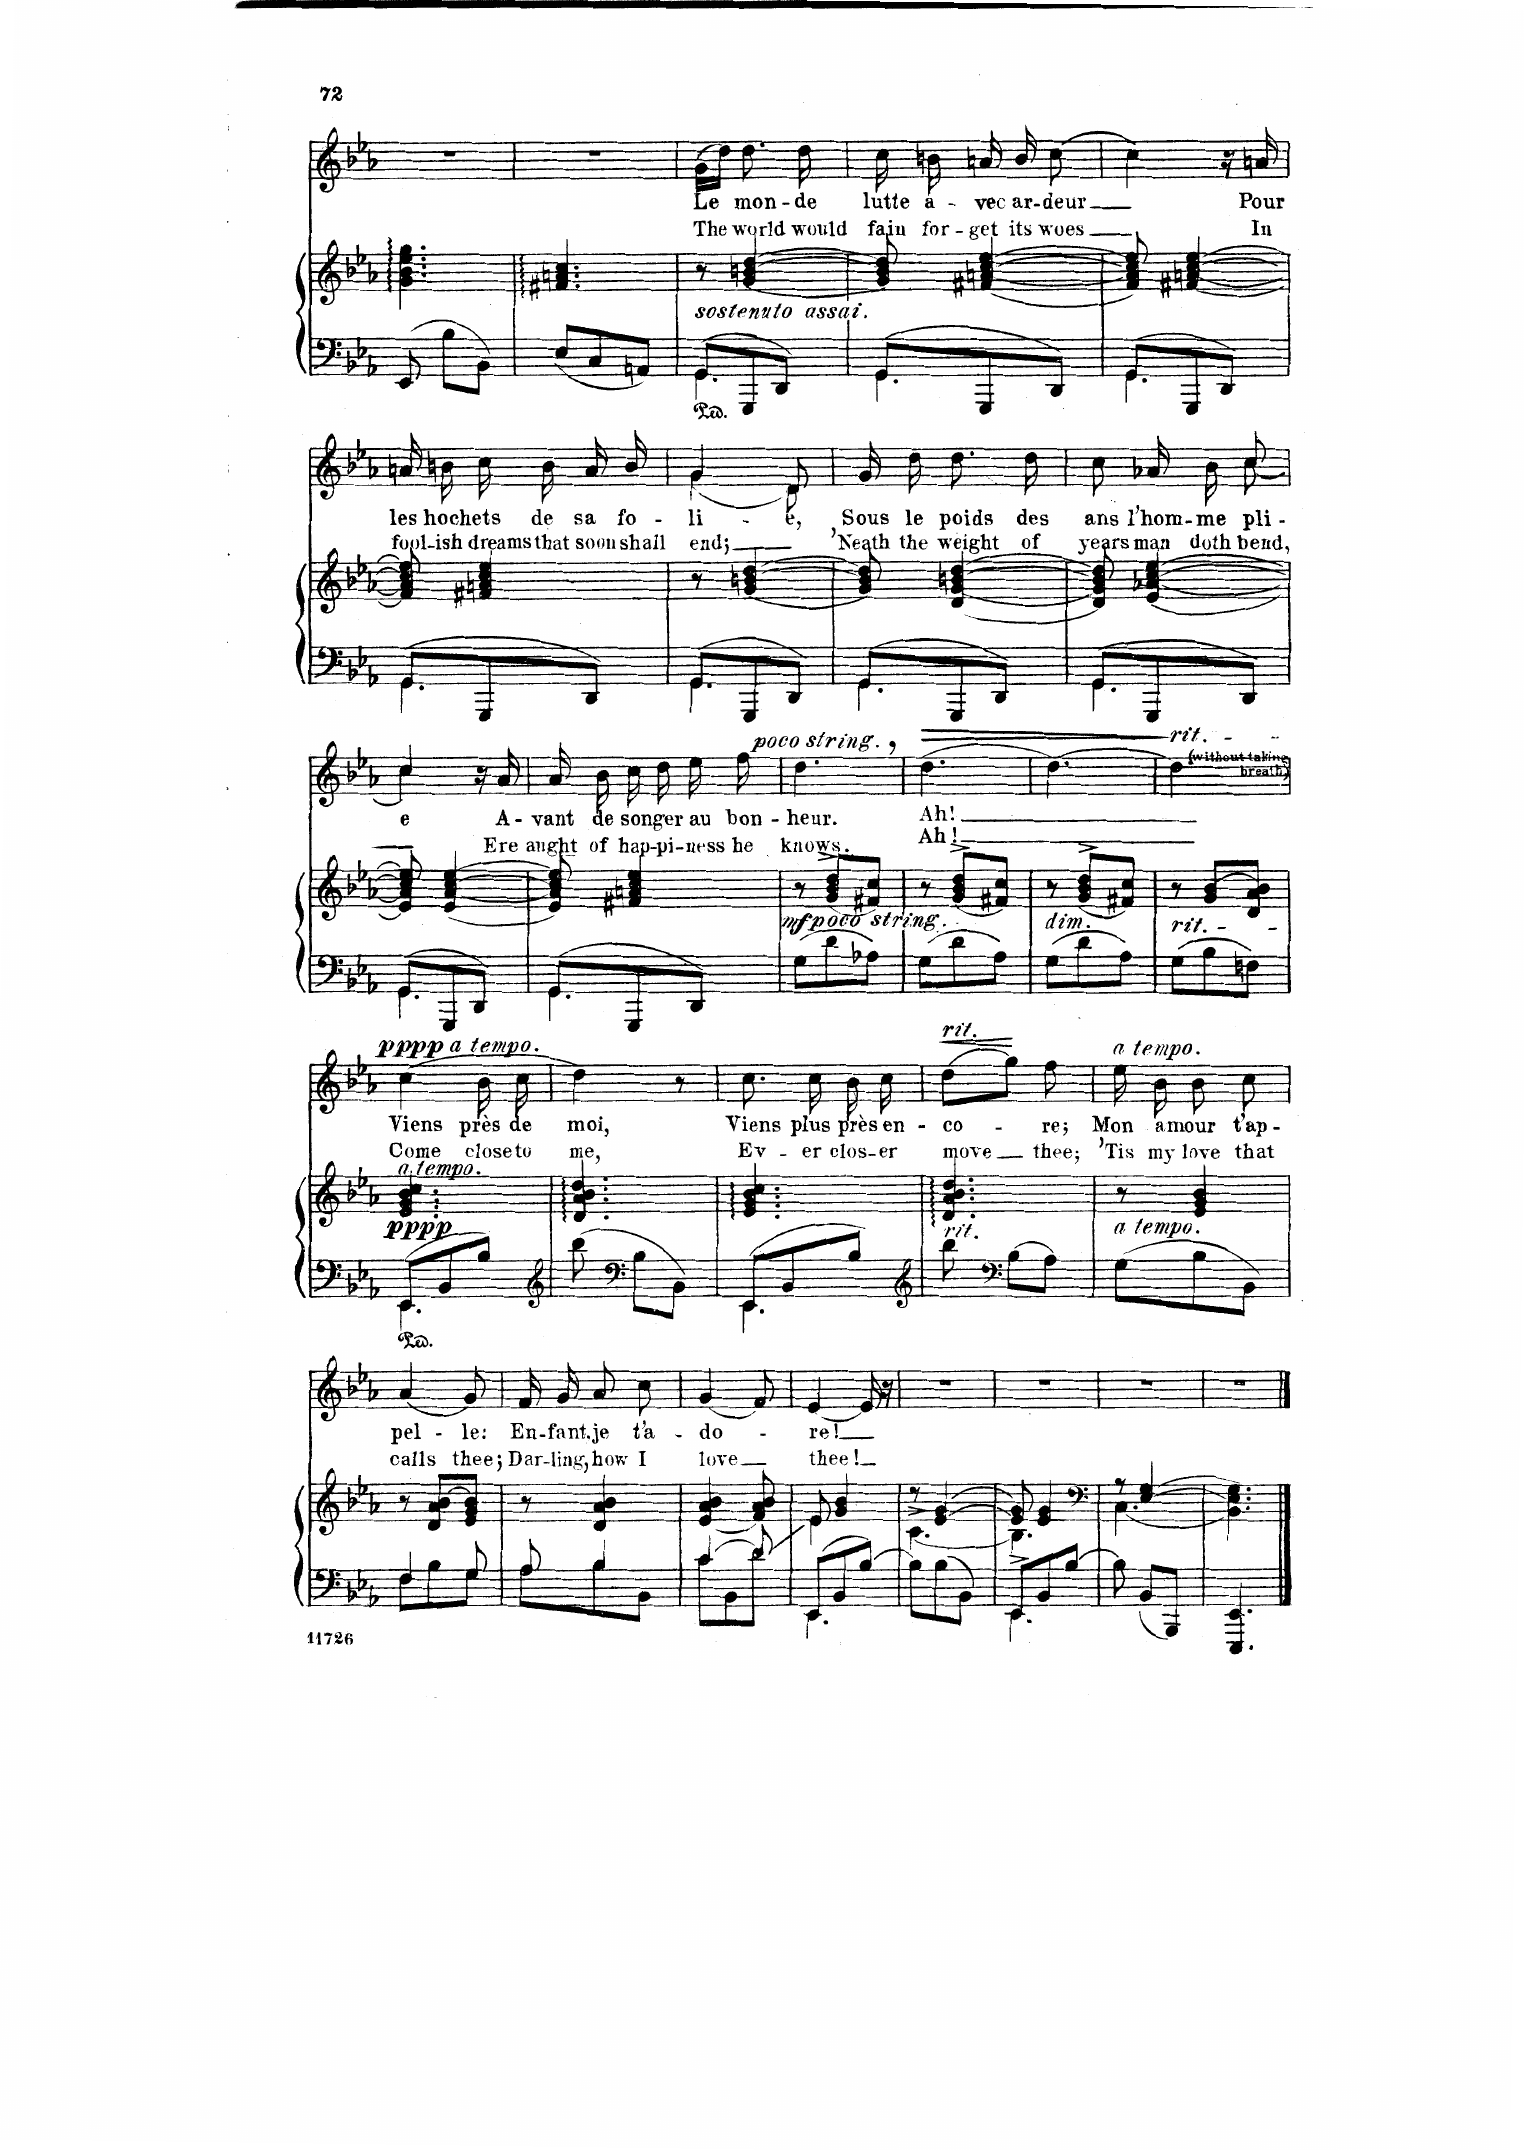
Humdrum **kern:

**kern	**kern	**dynam	**kern	**text	**text	**dynam
*part2	*part2	*part2	*part1	*part1	*part1	*part1
*staff3	*staff2	*staff2/3	*staff1	*staff1	*staff1	*staff1
*I"Piano	*	*	*I"Voice	*	*	*
*I'Pno	*	*	*	*	*	*
*clefF4	*clefG2	*	*clefG2	*	*	*
*k[b-e-a-]	*k[b-e-a-]	*	*k[b-e-a-]	*	*	*
*M3/8	*M3/8	*	*M3/8	*	*	*
=40	=40	=40	=40	=40	=40	=40
8EE-/	4.g\ 4.b-\ 4.ee-\ 4.gg\	.	4.r	.	.	.
8B-\L	.	.	.	.	.	.
8BB-\J	.	.	.	.	.	.
=41	=41	=41	=41	=41	=41	=41
8E-/L	4.f#X/ 4.an/ 4.cc/	.	4.r	.	.	.
8C/	.	.	.	.	.	.
8AAn/J	.	.	.	.	.	.
=42	=42	=42	=42	=42	=42	=42
*^	*	*	*	*	*	*
!	!	!LO:TX:i:t=sostenuto assai.	!	!	!	!	!
!LO:N:head=solid	!LO:N:head=solid	!	!	!	!	!	!
8GG/L	4.GG\	8r	.	(16g\LL	Le	The	.
.	.	.	.	16dd\JJ)	.	.	.
8GGG/	.	[4g/ [4bn/ [4dd/	.	8.dd\	mon-	world	.
8DD/J	.	.	.	.	.	.	.
.	.	.	.	16dd\	-de	would	.
=43	=43	=43	=43	=43	=43	=43	=43
!LO:N:head=solid	!LO:N:head=solid	!	!	!	!	!	!
8GG/L	4.GG\	8g/] 8b/] 8dd/]	.	16cc\	lutte	fain	.
.	.	.	.	16bn\	a-	for-	.
8GGG/	.	[4f#X/ [4an/ [4cc/ [4ee-/	.	16an/	-vec	-get	.
.	.	.	.	16b\	ar-	its	.
8DD/J	.	.	.	[8cc\	-deur	woes	.
=44	=44	=44	=44	=44	=44	=44	=44
!LO:N:head=solid	!LO:N:head=solid	!	!	!	!	!	!
8GG/L	4.GG\	8f#/] 8a/] 8cc/] 8ee-/]	.	4cc\]	.	.	.
8GGG/	.	[4f#X\ [4an\ [4cc\ [4ee-\	.	.	.	.	.
8DD/J	.	.	.	16r	.	.	.
.	.	.	.	16an/	Pour	In	.
=45	=45	=45	=45	=45	=45	=45	=45
!LO:N:head=solid	!LO:N:head=solid	!	!	!	!	!	!
8GG/L	4.GG\	8f#\] 8a\] 8cc\] 8ee-\]	.	16an/	les	fool-	.
.	.	.	.	16bn\	ho-	-ish	.
8GGG/	.	4f#X\ 4an\ 4cc\ 4ee-\	.	16cc\	-chets	dreams	.
.	.	.	.	16b\	de	that	.
8DD/J	.	.	.	16a/	sa	soon	.
.	.	.	.	16b\	fo-	shall	.
=46	=46	=46	=46	=46	=46	=46	=46
!LO:N:head=solid	!LO:N:head=solid	!	!	!	!	!	!
8GG/L	4.GG\	8r	.	4g/	-li-	end;	.
8GGG/	.	[4g/ [4bn/ [4dd/	.	.	.	.	.
8DD/J	.	.	.	8d/	-e,	.	.
=47	=47	=47	=47	=47	=47	=47	=47
!LO:N:head=solid	!LO:N:head=solid	!	!	!	!	!	!
8GG/L	4.GG\	8g/] 8b/] 8dd/]	.	16g/	Sous	’Neath	.
.	.	.	.	16dd\	le	the	.
8GGG/	.	[4d/ [4g/ [4bn/ [4dd/	.	8.dd\	poids	weight	.
8DD/J	.	.	.	.	.	.	.
.	.	.	.	16dd\	des	of	.
=48	=48	=48	=48	=48	=48	=48	=48
!LO:N:head=solid	!LO:N:head=solid	!	!	!	!	!	!
*	*	*	*	*^	*	*	*
8GG/L	4.GG\	8d/] 8g/] 8b/] 8dd/]	.	8cc\	4ryy	ans	years	.
8GGG/	.	[4e-/ [4a-X/ [4cc/ [4ee-/	.	16a-X/	.	l’hom-	man	.
.	.	.	.	16b-\	.	-me	doth	.
8DD/J	.	.	.	[<8cc/	8cc\	pli-	bend,	.
=49	=49	=49	=49	=49	=49	=49	=49	=49
!LO:N:head=solid	!LO:N:head=solid	!	!	!	!	!	!	!
8GG/L	4.GG\	8e-/] 8a-/] 8cc/] 8ee-/]	.	4cc/]	4cc\	-e	.	.
8GGG/	.	[4e-/ [4a-/ [4cc/ [4ee-/	.	.	.	.	.	.
8DD/J	.	.	.	16r	8ryy	.	.	.
.	.	.	.	16a-/	.	A-	Ere	.
*	*	*	*	*v	*v	*	*	*
=50	=50	=50	=50	=50	=50	=50	=50
!LO:N:head=solid	!LO:N:head=solid	!	!	!	!	!	!
8GG/L	4.GG\	8e-/] 8a-/] 8cc/] 8ee-/]	.	16a-/	-vant	aught	.
.	.	.	.	16b-\	de	of	.
8GGG/	.	4f#X\ 4an\ 4cc\ 4ee-\	.	16cc\	son-	hap-	.
.	.	.	.	16dd\	-ger	-pi-	.
8DD/J	.	.	.	16ee-\	au	-ness	.
.	.	.	.	16ff\	bon-	he	.
*v	*v	*	*	*	*	*	*
=51	=51	=51	=51	=51	=51	=51
!	!	!	!LO:TX:a:i:t=poco string.	!	!	!
!	!LO:TX:b:i:t=poco string.	!	!	!	!	!
!	!	!LO:DY:b	!	!	!	!
8G\L	8r	mf	4.dd,\	-heur.	knows.	.
8d\	(8g/^> 8b-/^> 8dd/^>L	.	.	.	.	.
8A-X\J	8f#X/ 8cc/J)	.	.	.	.	.
=52	=52	=52	=52	=52	=52	=52
!	!	!	!	!	!	!LO:HP:b
8G\L	8r	.	[4.dd\	Ah!	Ah!	>
8d\	(8g/^> 8b-/^> 8dd/^>L	.	.	.	.	.
8A-\J	8f#X/ 8cc/J)	.	.	.	.	.
=53	=53	=53	=53	=53	=53	=53
!	!LO:TX:b:i:t=dim.	!	!	!	!	!
8G\L	8r	.	4.dd\]	.	.	.
8d\	(8g/^> 8b-/^> 8dd/^>L	.	.	.	.	.
8A-\J	8f#X/ 8cc/J)	.	.	.	.	.
.	.	.	.	.	.	]
=54	=54	=54	=54	=54	=54	=54
!	!	!	!LO:TX:a:t=(without taking	!	!	!
!	!	!	!LO:TX:a:t=breath.)	!	!	!
!	!	!	!LO:TX:a:t=rit.	!	!	!
!	!LO:TX:b:t=rit.	!	!	!	!	!
8G\L	8r	.	4.dd\	.	.	.
8B-\	8g/ [8b-/L	.	.	.	.	.
!	!	!LO:DY:b	!	!	!	!
8Fn\J	8d/ 8a-/ 8b-/]J	p	.	.	.	.
=55	=55	=55	=55	=55	=55	=55
*^	*	*	*	*	*	*
!	!	!	!	!LO:TX:a:i:t=a tempo.	!	!	!
!	!	!LO:TX:b:i:t=a tempo.	!	!	!	!	!
!LO:N:head=solid	!LO:N:head=solid	!	!LO:DY:b	!	!	!	!LO:DY:a
8EE-/L	4.EE-\	4.e-/ 4.g/ 4.b-/ 4.cc/	pppp	(4cc\	Viens	Come	pppp
8BB-/	.	.	.	.	.	.	.
8B-/J	.	.	.	16b-\	près	close	.
.	.	.	.	16cc\	de	to	.
*v	*v	*	*	*	*	*	*
=56	=56	=56	=56	=56	=56	=56
*clefG2	*	*	*	*	*	*
8bb-\	4.d/ 4.a-/ 4.b-/ 4.dd/	.	4dd\)	moi,	me,	.
*clefF4	*	*	*	*	*	*
8B-\L	.	.	.	.	.	.
8BB-\J	.	.	8r	.	.	.
=57	=57	=57	=57	=57	=57	=57
*^	*	*	*	*	*	*
!LO:N:head=solid	!LO:N:head=solid	!	!	!	!	!	!
8EE-/L	4.EE-\	4.e-/ 4.g/ 4.b-/ 4.cc/	.	8.cc\	Viens	Ev-	.
8BB-/	.	.	.	.	.	.	.
.	.	.	.	16cc\	plus	-er	.
8B-/J	.	.	.	16b-\	près	clos-	.
.	.	.	.	16cc\	en-	-er	.
*v	*v	*	*	*	*	*	*
=58	=58	=58	=58	=58	=58	=58
*clefG2	*	*	*	*	*	*
!	!	!	!LO:TX:a:i:t=rit.	!	!	!
!	!LO:TX:b:i:t=rit.	!	!	!	!	!
!	!	!	!	!	!	!LO:HP:b
8bb-\	4.d/ 4.a-/ 4.b-/ 4.dd/	.	(8dd\L	-co-	move	<
*clefF4	*	*	*	*	*	*
8B-\L	.	.	8gg\J)	.	.	.
8A-\J	.	.	8ff\	-re;	thee;	[
=59	=59	=59	=59	=59	=59	=59
!	!	!	!LO:TX:a:i:t=a tempo.	!	!	!
!	!LO:TX:b:i:t=a tempo.	!	!	!	!	!
8G\L	8r	.	16ee-\	Mon	’Tis	.
.	.	.	16b-\	a-	my	.
8B-\	4e-/ 4g/ 4b-/	.	8b-\	-mour	love	.
8BB-\J	.	.	8cc\	t’ap-	that	.
=60	=60	=60	=60	=60	=60	=60
*^	*	*	*	*	*	*
4F/	8F\L	8r	.	(4a-/	-pel-	calls	.
.	8B-\	8d/ 8a-/ [8b-/L	.	.	.	.	.
8G/	8G\J	8e-/ 8g/ 8b-/]J	.	8g/)	-le:	thee;	.
=61	=61	=61	=61	=61	=61	=61	=61
8A-/	8A-\L	8r	.	16f/	En-	Dar-	.
.	.	.	.	16g/	-fant,	-ling,	.
4B-/	8B-\	4d/ 4a-/ 4b-/	.	8a-/	je	how	.
.	8BB-\J	.	.	8cc\	t’a-	I	.
=62	=62	=62	=62	=62	=62	=62	=62
4c\	8c\L	(<4e-/ 4a-/ 4b-/	.	(4g/	-do-	love	.
.	8BB-\	.	.	.	.	.	.
8d\	8d\J	8f/ 8a-/ 8b-/)	.	8f/)	.	.	.
=63	=63	=63	=63	=63	=63	=63	=63
!LO:N:head=solid	!LO:N:head=solid	!	!	!	!	!	!
*	*	*^	*	*	*	*	*
8EE-/L	4.EE-\	8e-/	4e-\	.	[4e-/	-re!	thee!	.
8BB-/	.	4g/ 4b-/	.	.	.	.	.	.
[8B-/J	.	.	8ryy	.	16e-/]	.	.	.
.	.	.	.	.	16r	.	.	.
*v	*v	*	*	*	*	*	*	*
=64	=64	=64	=64	=64	=64	=64	=64
8B-\L]	8r	(4.c^>\	.	4.r	.	.	.
8B-\	[4e-/ [4g/	.	.	.	.	.	.
8BB-\J	.	.	.	.	.	.	.
=65	=65	=65	=65	=65	=65	=65	=65
*^	*	*	*	*	*	*	*
!LO:N:head=solid	!LO:N:head=solid	!	!	!	!	!	!	!
8EE-/L	4.EE-\	8e-/] 8g/]	4.B-^\)	.	4.r	.	.	.
8BB-/	.	4e-/ 4g/	.	.	.	.	.	.
[8B-/J	.	.	.	.	.	.	.	.
*v	*v	*	*	*	*	*	*	*
=66	=66	=66	=66	=66	=66	=66	=66
*	*clefF4	*	*	*	*	*	*
8B-\]	8r	(4.C\	.	4.r	.	.	.
8BB-/L	[4E-/ [4G/	.	.	.	.	.	.
8BBB-/J	.	.	.	.	.	.	.
=67	=67	=67	=67	=67	=67	=67	=67
4.EEE-/ 4.EE-/	4.E-\] 4.G\]	4.BB-\)	.	4.r	.	.	.
*	*v	*v	*	*	*	*	*
==	==	==	==	==	==	==
*-	*-	*-	*-	*-	*-	*-
